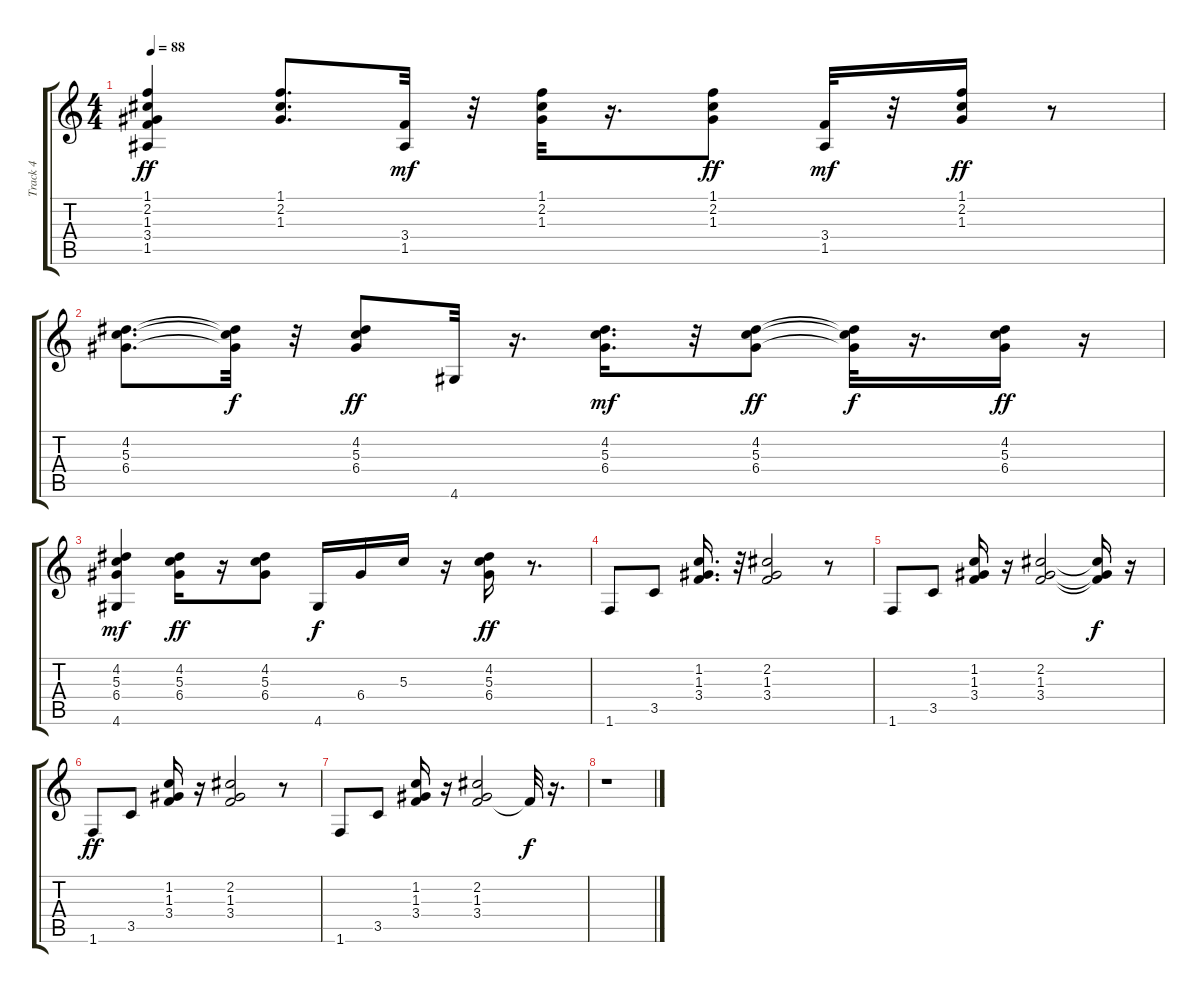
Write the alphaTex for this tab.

\track ("Track 4" "Track 4") {instrument acousticguitarsteel}
\staff {score tabs}
\tuning (E4 B3 G3 D3 A2 E2) {hide}
\ts (4 4)
\tempo 88
\clef g2
\ks c
(1.1 2.2 1.3 3.4 1.5).4{dy ff} (1.1 2.2 1.3).8{d} (3.4 1.5).32{dy mf} r.32 (1.1 2.2 1.3).32 r.16{d} (1.1 2.2 1.3).8{dy ff} (3.4 1.5).32{dy mf} r.32 (1.1 2.2 1.3).16{dy ff} r.8 |
(4.2 5.3 6.4).8{d} (4.2{t} 5.3{t} 6.4{t}).32{dy f} r.32 (4.2 5.3 6.4).8{dy ff} 4.6.32 r.16{d} (4.2 5.3 6.4).16{d dy mf} r.32 (4.2 5.3 6.4).8{dy ff} (4.2{t} 5.3{t} 6.4{t}).32{dy f} r.16{d} (4.2 5.3 6.4).16{dy ff} r.16 |
(4.2 5.3 6.4 4.6).4{dy mf} (4.2 5.3 6.4).16{dy ff} r.16 (4.2 5.3 6.4).8 4.6.16{dy f} 6.4.16 5.3.16 r.16 (4.2 5.3 6.4).16{dy ff} r.8{d} |
1.6.8 3.5.8 (1.2 1.3 3.4).16{d} r.32 (2.2 1.3 3.4).2 r.8 |
1.6.8 3.5.8 (1.2 1.3 3.4).16 r.16 (2.2 1.3 3.4).2 (2.2{t} 1.3{t} 3.4{t}).16{dy f} r.16 |
1.6.8{dy ff} 3.5.8 (1.2 1.3 3.4).16 r.16 (2.2 1.3 3.4).2 r.8 |
1.6.8 3.5.8 (1.2 1.3 3.4).16 r.16 (2.2 1.3 3.4).2 3.4{t}.32{dy f} r.16{d} |
r.1
